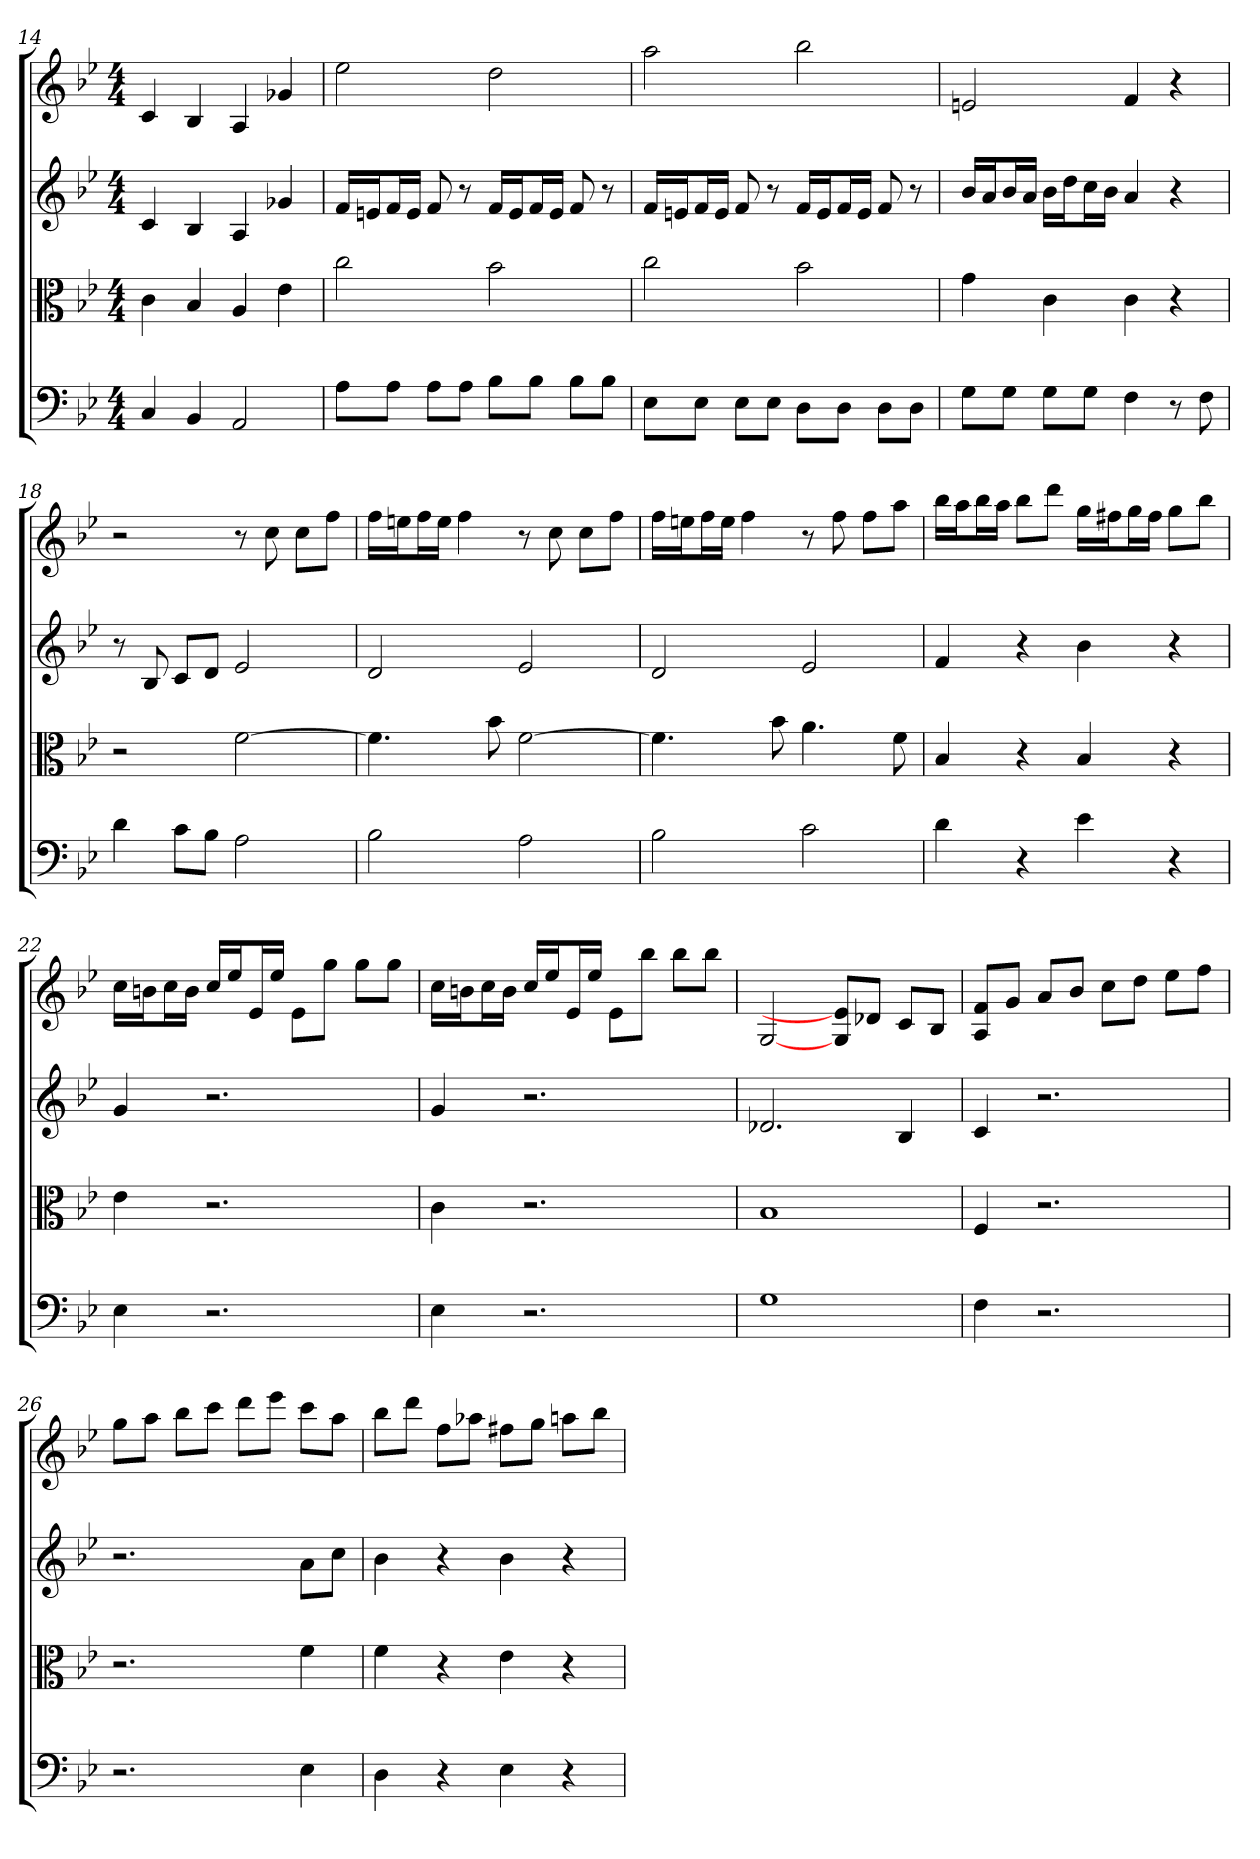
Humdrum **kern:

**kern	**kern	**kern	**kern
*part4	*part3	*part2	*part1
*staff4	*staff3	*staff2	*staff1
*clefF4	*clefC3	*	*
*k[b-e-]	*k[b-e-]	*k[b-e-]	*k[b-e-]
*g:	*g:	*g:	*g:
*M4/4	*M4/4	*M4/4	*M4/4
=14	=14	=14	=14
4C	4c	4c	4c
4BB-	4B-	4B-	4B-
2AA	4A	4A	4A
.	4e-	4g-X	4g-X
=15	=15	=15	=15
8A\L	2cc	16fLL	2ee-
.	.	16enJ	.
8A\J	.	16fL	.
.	.	16eJJ	.
8A\L	.	8f	.
8A\J	.	8r	.
8B-\L	2b-	16fLL	2dd
.	.	16eJ	.
8B-\J	.	16fL	.
.	.	16eJJ	.
8B-\L	.	8f	.
8B-\J	.	8r	.
=16	=16	=16	=16
8E-\L	2cc	16fLL	2aa
.	.	16enJ	.
8E-\J	.	16fL	.
.	.	16eJJ	.
8E-\L	.	8f	.
8E-\J	.	8r	.
8D\L	2b-	16fLL	2bb-
.	.	16eJ	.
8D\J	.	16fL	.
.	.	16eJJ	.
8D\L	.	8f	.
8D\J	.	8r	.
=17	=17	=17	=17
8G\L	4g	16b-LL	2en
.	.	16aJ	.
8G\J	.	16b-L	.
.	.	16aJJ	.
8G\L	4c	16b-LL	.
.	.	16ddJ	.
8G\J	.	16ccL	.
.	.	16b-JJ	.
4F	4c	4a	4f
8r	4r	4r	4r
8F	.	.	.
=18	=18	=18	=18
4d	2r	8r	2r
.	.	8B-	.
8c\L	.	8cL	.
8B-\J	.	8dJ	.
2A	[2f	2e-	8r
.	.	.	8cc
.	.	.	8ccL
.	.	.	8ffJ
=19	=19	=19	=19
2B-	4.f]	2d	16ffLL
.	.	.	16eenJ
.	.	.	16ffL
.	.	.	16eeJJ
.	.	.	4ff
.	8b-	.	.
2A	[2f	2e-	8r
.	.	.	8cc
.	.	.	8ccL
.	.	.	8ffJ
=20	=20	=20	=20
2B-	4.f]	2d	16ffLL
.	.	.	16eenJ
.	.	.	16ffL
.	.	.	16eeJJ
.	.	.	4ff
.	8b-	.	.
2c	4.a	2e-	8r
.	.	.	8ff
.	.	.	8ffL
.	8f	.	8aaJ
=21	=21	=21	=21
4d	4B-	4f	16bb-LL
.	.	.	16aaJ
.	.	.	16bb-L
.	.	.	16aaJJ
4r	4r	4r	8bb-L
.	.	.	8dddJ
4e-	4B-	4b-	16ggLL
.	.	.	16ff#XJ
.	.	.	16ggL
.	.	.	16ff#JJ
4r	4r	4r	8ggL
.	.	.	8bb-J
=22	=22	=22	=22
4E-	4e-	4g	16ccLL
.	.	.	16bnJ
.	.	.	16ccL
.	.	.	16bJJ
2.r	2.r	2.r	16ccLL
.	.	.	16ee-J
.	.	.	16e-L
.	.	.	16ee-JJ
.	.	.	8e-L
.	.	.	8ggJ
.	.	.	8ggL
.	.	.	8ggJ
=23	=23	=23	=23
4E-	4c	4g	16ccLL
.	.	.	16bnJ
.	.	.	16ccL
.	.	.	16bJJ
2.r	2.r	2.r	16ccLL
.	.	.	16ee-J
.	.	.	16e-L
.	.	.	16ee-JJ
.	.	.	8e-L
.	.	.	8bb-J
.	.	.	8bb-L
.	.	.	8bb-J
=24	=24	=24	=24
1G	1B-	2.d-X	[2G
.	.	.	8G 8e]L
.	.	.	8d-XJ
.	.	4B-	8cL
.	.	.	8B-J
=25	=25	=25	=25
4F	4F	4c	8A 8fL
.	.	.	8gJ
2.r	2.r	2.r	8aL
.	.	.	8b-J
.	.	.	8ccL
.	.	.	8ddJ
.	.	.	8ee-L
.	.	.	8ffJ
=26	=26	=26	=26
2.r	2.r	2.r	8ggL
.	.	.	8aaJ
.	.	.	8bb-L
.	.	.	8cccJ
.	.	.	8dddL
.	.	.	8eee-J
4E-	4f	8aL	8cccL
.	.	8ccJ	8aaJ
=27	=27	=27	=27
4D	4f	4b-	8bb-L
.	.	.	8dddJ
4r	4r	4r	8ffL
.	.	.	8aa-XJ
4E-	4e-	4b-	8ff#XL
.	.	.	8ggJ
4r	4r	4r	8aanL
.	.	.	8bb-J
=	=	=	=
*-	*-	*-	*-
